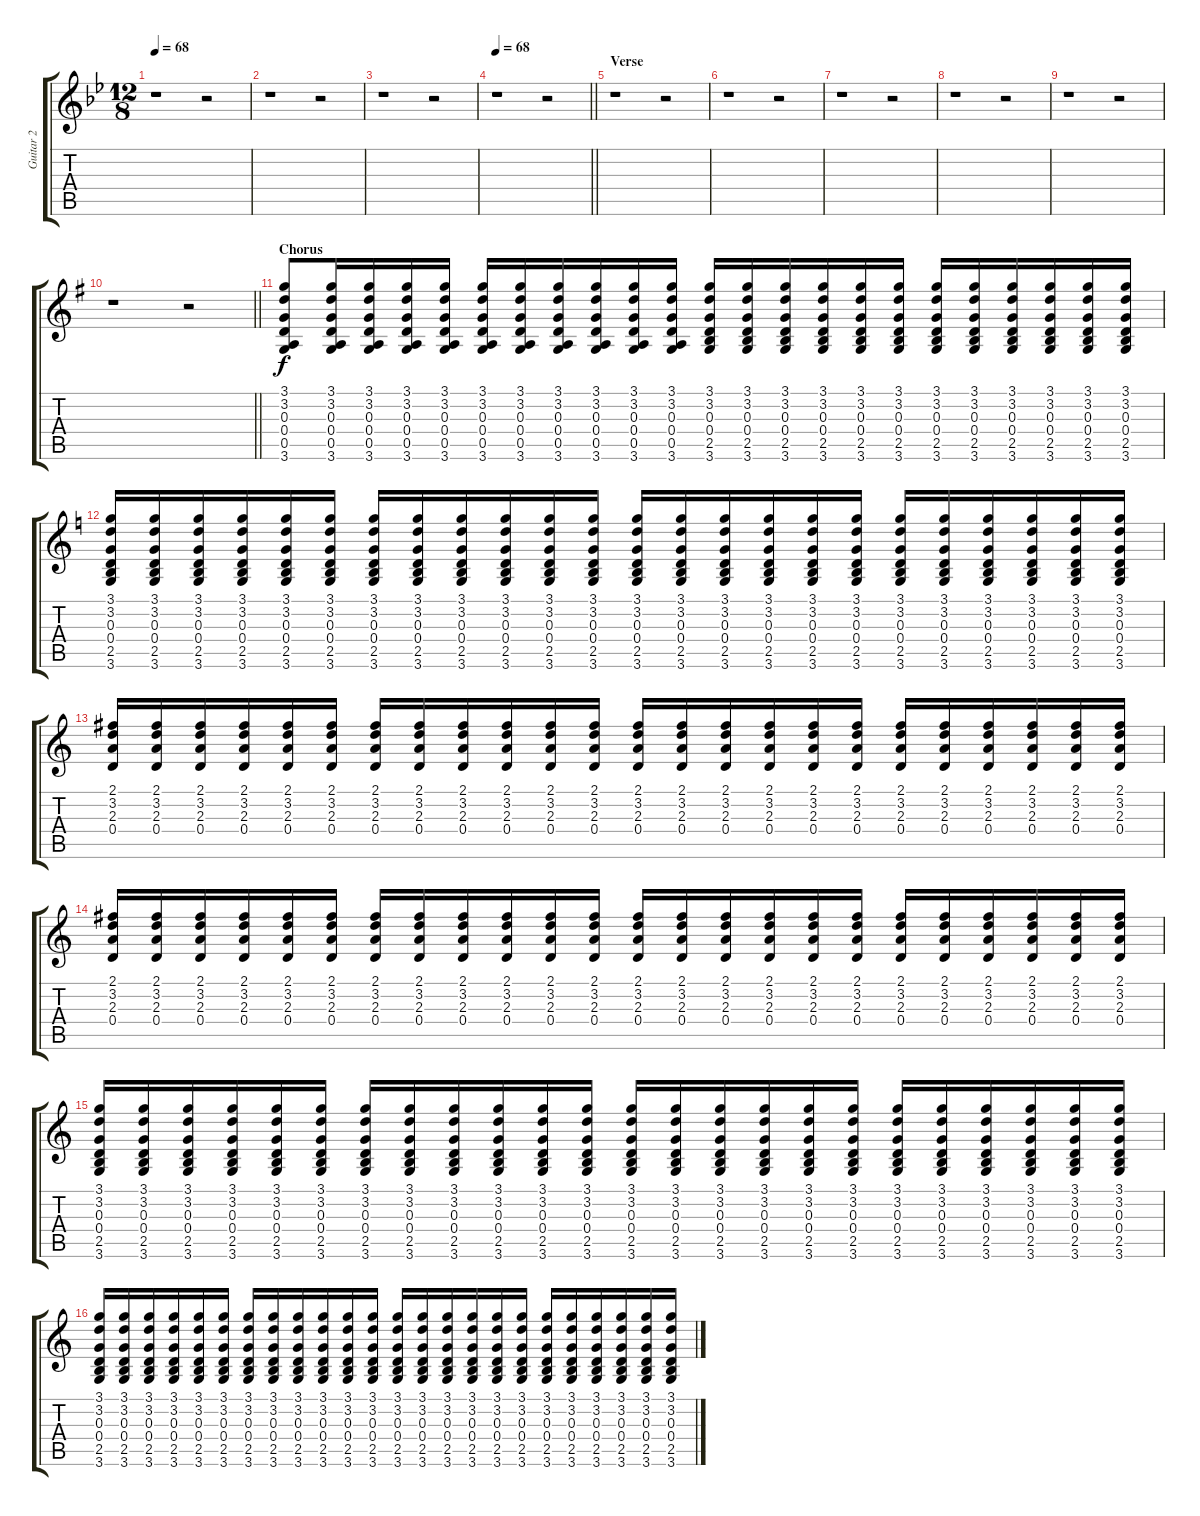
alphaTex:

\track ("Guitar 2" "Guitar 2") {instrument acousticguitarsteel}
\staff {score tabs}
\tuning (E4 B3 G3 D3 A2 E2) {hide}
\ts (12 8)
\tempo 68
\tempo 120
\tempo 68
\clef g2
\ks gminor
r.1{dy f instrument acousticguitarsteel} r.2 |
r.1 r.2 |
r.1 r.2 |
\tempo 68
\barLineRight lightlight
r.1 r.2 |
\section ("" "Verse")
r.1 r.2 |
r.1 r.2 |
r.1 r.2 |
r.1 r.2 |
r.1 r.2 |
\barLineRight lightlight
\ks g
r.1 r.2 |
\section ("" "Chorus")
(3.1 3.2 0.3 0.4 0.5 3.6).8 (3.1 3.2 0.3 0.4 0.5 3.6).16 (3.1 3.2 0.3 0.4 0.5 3.6).16 (3.1 3.2 0.3 0.4 0.5 3.6).16 (3.1 3.2 0.3 0.4 0.5 3.6).16 (3.1 3.2 0.3 0.4 0.5 3.6).16 (3.1 3.2 0.3 0.4 0.5 3.6).16 (3.1 3.2 0.3 0.4 0.5 3.6).16 (3.1 3.2 0.3 0.4 0.5 3.6).16 (3.1 3.2 0.3 0.4 0.5 3.6).16 (3.1 3.2 0.3 0.4 0.5 3.6).16 (3.1 3.2 0.3 0.4 2.5 3.6).16 (3.1 3.2 0.3 0.4 2.5 3.6).16 (3.1 3.2 0.3 0.4 2.5 3.6).16 (3.1 3.2 0.3 0.4 2.5 3.6).16 (3.1 3.2 0.3 0.4 2.5 3.6).16 (3.1 3.2 0.3 0.4 2.5 3.6).16 (3.1 3.2 0.3 0.4 2.5 3.6).16 (3.1 3.2 0.3 0.4 2.5 3.6).16 (3.1 3.2 0.3 0.4 2.5 3.6).16 (3.1 3.2 0.3 0.4 2.5 3.6).16 (3.1 3.2 0.3 0.4 2.5 3.6).16 (3.1 3.2 0.3 0.4 2.5 3.6).16 |
\ks c
(3.1 3.2 0.3 0.4 2.5 3.6).16 (3.1 3.2 0.3 0.4 2.5 3.6).16 (3.1 3.2 0.3 0.4 2.5 3.6).16 (3.1 3.2 0.3 0.4 2.5 3.6).16 (3.1 3.2 0.3 0.4 2.5 3.6).16 (3.1 3.2 0.3 0.4 2.5 3.6).16 (3.1 3.2 0.3 0.4 2.5 3.6).16 (3.1 3.2 0.3 0.4 2.5 3.6).16 (3.1 3.2 0.3 0.4 2.5 3.6).16 (3.1 3.2 0.3 0.4 2.5 3.6).16 (3.1 3.2 0.3 0.4 2.5 3.6).16 (3.1 3.2 0.3 0.4 2.5 3.6).16 (3.1 3.2 0.3 0.4 2.5 3.6).16 (3.1 3.2 0.3 0.4 2.5 3.6).16 (3.1 3.2 0.3 0.4 2.5 3.6).16 (3.1 3.2 0.3 0.4 2.5 3.6).16 (3.1 3.2 0.3 0.4 2.5 3.6).16 (3.1 3.2 0.3 0.4 2.5 3.6).16 (3.1 3.2 0.3 0.4 2.5 3.6).16 (3.1 3.2 0.3 0.4 2.5 3.6).16 (3.1 3.2 0.3 0.4 2.5 3.6).16 (3.1 3.2 0.3 0.4 2.5 3.6).16 (3.1 3.2 0.3 0.4 2.5 3.6).16 (3.1 3.2 0.3 0.4 2.5 3.6).16 |
(2.1 3.2 2.3 0.4).16 (2.1 3.2 2.3 0.4).16 (2.1 3.2 2.3 0.4).16 (2.1 3.2 2.3 0.4).16 (2.1 3.2 2.3 0.4).16 (2.1 3.2 2.3 0.4).16 (2.1 3.2 2.3 0.4).16 (2.1 3.2 2.3 0.4).16 (2.1 3.2 2.3 0.4).16 (2.1 3.2 2.3 0.4).16 (2.1 3.2 2.3 0.4).16 (2.1 3.2 2.3 0.4).16 (2.1 3.2 2.3 0.4).16 (2.1 3.2 2.3 0.4).16 (2.1 3.2 2.3 0.4).16 (2.1 3.2 2.3 0.4).16 (2.1 3.2 2.3 0.4).16 (2.1 3.2 2.3 0.4).16 (2.1 3.2 2.3 0.4).16 (2.1 3.2 2.3 0.4).16 (2.1 3.2 2.3 0.4).16 (2.1 3.2 2.3 0.4).16 (2.1 3.2 2.3 0.4).16 (2.1 3.2 2.3 0.4).16 |
(2.1 3.2 2.3 0.4).16 (2.1 3.2 2.3 0.4).16 (2.1 3.2 2.3 0.4).16 (2.1 3.2 2.3 0.4).16 (2.1 3.2 2.3 0.4).16 (2.1 3.2 2.3 0.4).16 (2.1 3.2 2.3 0.4).16 (2.1 3.2 2.3 0.4).16 (2.1 3.2 2.3 0.4).16 (2.1 3.2 2.3 0.4).16 (2.1 3.2 2.3 0.4).16 (2.1 3.2 2.3 0.4).16 (2.1 3.2 2.3 0.4).16 (2.1 3.2 2.3 0.4).16 (2.1 3.2 2.3 0.4).16 (2.1 3.2 2.3 0.4).16 (2.1 3.2 2.3 0.4).16 (2.1 3.2 2.3 0.4).16 (2.1 3.2 2.3 0.4).16 (2.1 3.2 2.3 0.4).16 (2.1 3.2 2.3 0.4).16 (2.1 3.2 2.3 0.4).16 (2.1 3.2 2.3 0.4).16 (2.1 3.2 2.3 0.4).16 |
(3.1 3.2 0.3 0.4 2.5 3.6).16 (3.1 3.2 0.3 0.4 2.5 3.6).16 (3.1 3.2 0.3 0.4 2.5 3.6).16 (3.1 3.2 0.3 0.4 2.5 3.6).16 (3.1 3.2 0.3 0.4 2.5 3.6).16 (3.1 3.2 0.3 0.4 2.5 3.6).16 (3.1 3.2 0.3 0.4 2.5 3.6).16 (3.1 3.2 0.3 0.4 2.5 3.6).16 (3.1 3.2 0.3 0.4 2.5 3.6).16 (3.1 3.2 0.3 0.4 2.5 3.6).16 (3.1 3.2 0.3 0.4 2.5 3.6).16 (3.1 3.2 0.3 0.4 2.5 3.6).16 (3.1 3.2 0.3 0.4 2.5 3.6).16 (3.1 3.2 0.3 0.4 2.5 3.6).16 (3.1 3.2 0.3 0.4 2.5 3.6).16 (3.1 3.2 0.3 0.4 2.5 3.6).16 (3.1 3.2 0.3 0.4 2.5 3.6).16 (3.1 3.2 0.3 0.4 2.5 3.6).16 (3.1 3.2 0.3 0.4 2.5 3.6).16 (3.1 3.2 0.3 0.4 2.5 3.6).16 (3.1 3.2 0.3 0.4 2.5 3.6).16 (3.1 3.2 0.3 0.4 2.5 3.6).16 (3.1 3.2 0.3 0.4 2.5 3.6).16 (3.1 3.2 0.3 0.4 2.5 3.6).16 |
(3.1 3.2 0.3 0.4 2.5 3.6).16 (3.1 3.2 0.3 0.4 2.5 3.6).16 (3.1 3.2 0.3 0.4 2.5 3.6).16 (3.1 3.2 0.3 0.4 2.5 3.6).16 (3.1 3.2 0.3 0.4 2.5 3.6).16 (3.1 3.2 0.3 0.4 2.5 3.6).16 (3.1 3.2 0.3 0.4 2.5 3.6).16 (3.1 3.2 0.3 0.4 2.5 3.6).16 (3.1 3.2 0.3 0.4 2.5 3.6).16 (3.1 3.2 0.3 0.4 2.5 3.6).16 (3.1 3.2 0.3 0.4 2.5 3.6).16 (3.1 3.2 0.3 0.4 2.5 3.6).16 (3.1 3.2 0.3 0.4 2.5 3.6).16 (3.1 3.2 0.3 0.4 2.5 3.6).16 (3.1 3.2 0.3 0.4 2.5 3.6).16 (3.1 3.2 0.3 0.4 2.5 3.6).16 (3.1 3.2 0.3 0.4 2.5 3.6).16 (3.1 3.2 0.3 0.4 2.5 3.6).16 (3.1 3.2 0.3 0.4 2.5 3.6).16 (3.1 3.2 0.3 0.4 2.5 3.6).16 (3.1 3.2 0.3 0.4 2.5 3.6).16 (3.1 3.2 0.3 0.4 2.5 3.6).16 (3.1 3.2 0.3 0.4 2.5 3.6).16 (3.1 3.2 0.3 0.4 2.5 3.6).16
